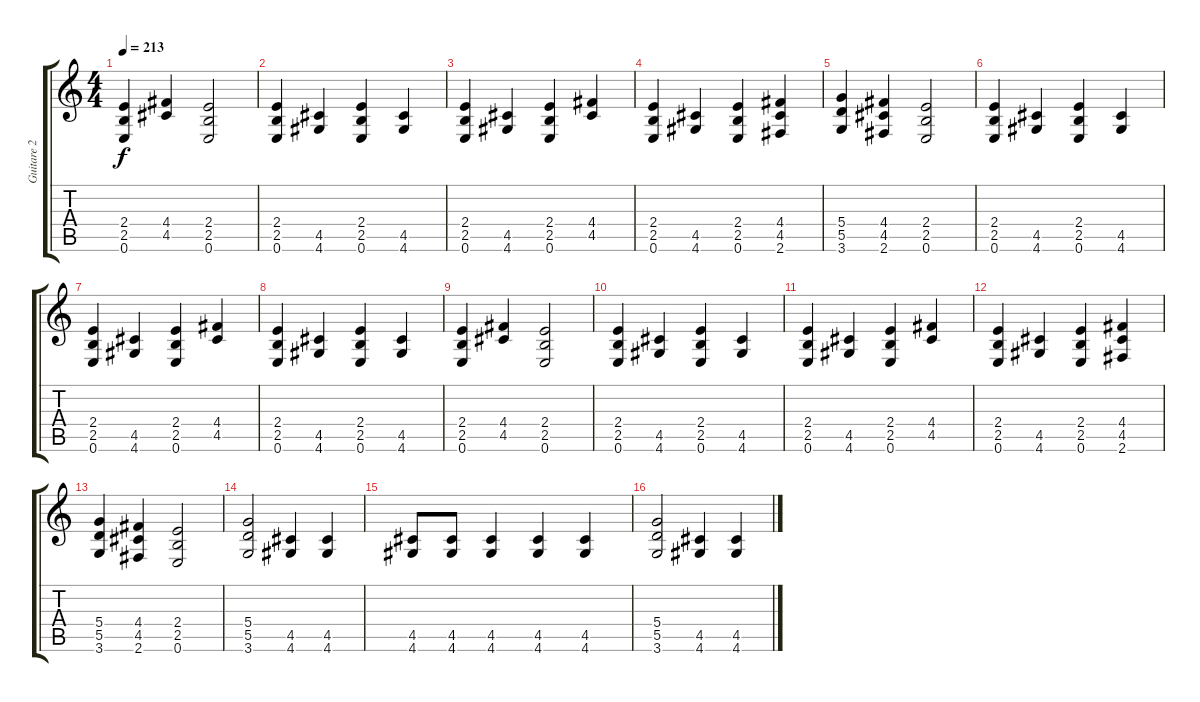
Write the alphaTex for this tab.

\track ("Guitare 2" "Guitare 2") {instrument distortionguitar}
\staff {score tabs}
\tuning (E4 B3 G3 D3 A2 E2) {hide}
\ts (4 4)
\tempo 213
\clef g2
\ks c
(2.4 2.5 0.6).4{dy f} (4.4 4.5).4 (2.4 2.5 0.6).2 |
(2.4 2.5 0.6).4 (4.5 4.6).4 (2.4 2.5 0.6).4 (4.5 4.6).4 |
(2.4 2.5 0.6).4 (4.5 4.6).4 (2.4 2.5 0.6).4 (4.4 4.5).4 |
(2.4 2.5 0.6).4 (4.5 4.6).4 (2.4 2.5 0.6).4 (4.4 4.5 2.6).4 |
(5.4 5.5 3.6).4 (4.4 4.5 2.6).4 (2.4 2.5 0.6).2 |
(2.4 2.5 0.6).4 (4.5 4.6).4 (2.4 2.5 0.6).4 (4.5 4.6).4 |
(2.4 2.5 0.6).4 (4.5 4.6).4 (2.4 2.5 0.6).4 (4.4 4.5).4 |
(2.4 2.5 0.6).4 (4.5 4.6).4 (2.4 2.5 0.6).4 (4.5 4.6).4 |
(2.4 2.5 0.6).4 (4.4 4.5).4 (2.4 2.5 0.6).2 |
(2.4 2.5 0.6).4 (4.5 4.6).4 (2.4 2.5 0.6).4 (4.5 4.6).4 |
(2.4 2.5 0.6).4 (4.5 4.6).4 (2.4 2.5 0.6).4 (4.4 4.5).4 |
(2.4 2.5 0.6).4 (4.5 4.6).4 (2.4 2.5 0.6).4 (4.4 4.5 2.6).4 |
(5.4 5.5 3.6).4 (4.4 4.5 2.6).4 (2.4 2.5 0.6).2 |
(5.4 5.5 3.6).2 (4.5 4.6).4 (4.5 4.6).4 |
(4.5 4.6).8 (4.5 4.6).8 (4.5 4.6).4 (4.5 4.6).4 (4.5 4.6).4 |
(5.4 5.5 3.6).2 (4.5 4.6).4 (4.5 4.6).4
